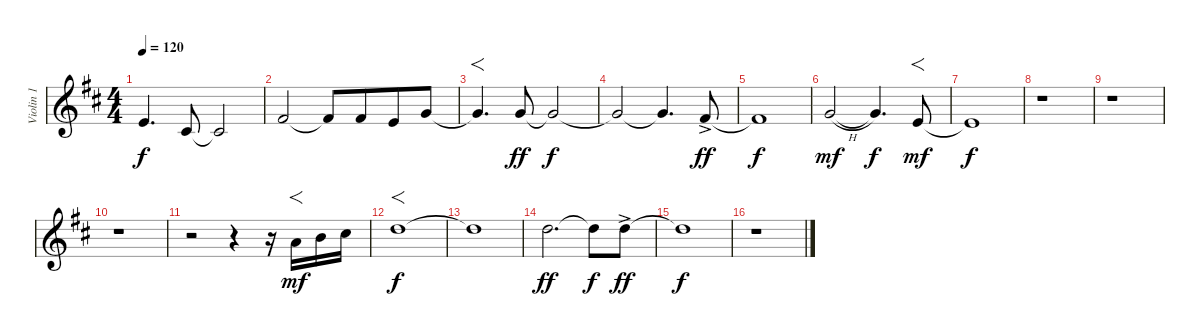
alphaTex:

\track ("Violin 1" "Violin 1") {instrument violin}
\staff {score}
\tuning (E5 A4 D4 G3) {hide}
\ts (4 4)
\tempo 120
\clef g2
\ks d
2.3{t}.4{d dy f} 6.4.8 6.4{t}.2 |
4.3.2 4.3{t}.8 4.3.8{beam merge} 2.3.8 5.3.8 |
5.3{t}.4{f d} 5.3.8{dy ff} 5.3{t}.2{dy f} |
5.3{t}.2 5.3{t}.4{d} 4.3{ac}.8{dy ff} |
4.3{t}.1{dy f} |
5.3{h}.2{dy mf} 5.3{t}.4{d dy f} 2.3.8{f dy mf} |
2.3{t}.1{dy f} |
r.1 |
r.1 |
r.1 |
r.2 r.4 r.16 0.2.16{f dy mf} 2.2.16 4.2.16 |
5.2.1{f dy f} |
5.2{t}.1 |
5.2.2{d dy ff} 5.2{t}.8{dy f} 5.2{ac}.8{dy ff} |
5.2{t}.1{dy f} |
r.1
